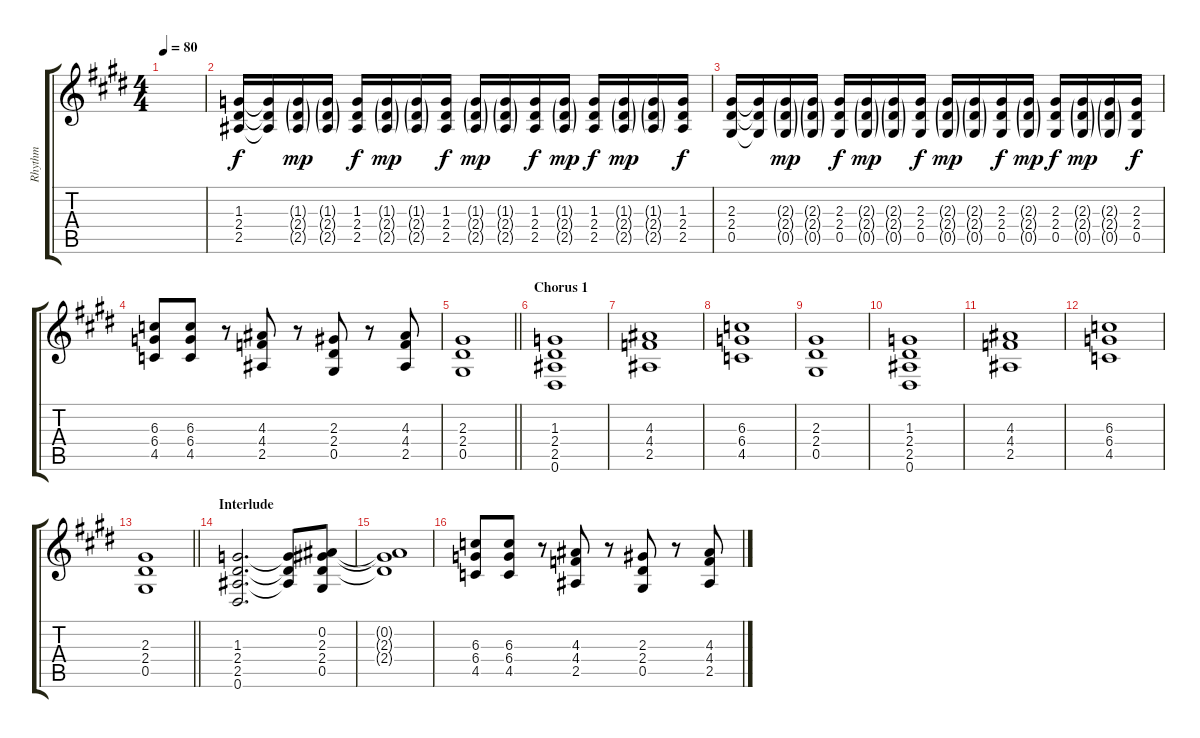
\track ("Rhythm" "Rhythm") {instrument overdrivenguitar}
\staff {score tabs}
\tuning (Eb4 Bb3 Gb3 Db3 Ab2 Eb2) {hide}
\ts (4 4)
\tempo 80
\clef g2
\ks e
|
(1.3 2.4 2.5).16 (1.3{t} 2.4{t} 2.5{t}).16 (1.3{g} 2.4{g} 2.5{g}).16{dy mp} (1.3{g} 2.4{g} 2.5{g}).16 (1.3 2.4 2.5).16{dy f} (1.3{g} 2.4{g} 2.5{g}).16{dy mp} (1.3{g} 2.4{g} 2.5{g}).16 (1.3 2.4 2.5).16{dy f} (1.3{g} 2.4{g} 2.5{g}).16{dy mp} (1.3{g} 2.4{g} 2.5{g}).16 (1.3 2.4 2.5).16{dy f} (1.3{g} 2.4{g} 2.5{g}).16{dy mp} (1.3 2.4 2.5).16{dy f} (1.3{g} 2.4{g} 2.5{g}).16{dy mp} (1.3{g} 2.4{g} 2.5{g}).16 (1.3 2.4 2.5).16{dy f} |
(2.3 2.4 0.5).16 (2.3{t} 2.4{t} 0.5{t}).16 (2.3{g} 2.4{g} 0.5{g}).16{dy mp} (2.3{g} 2.4{g} 0.5{g}).16 (2.3 2.4 0.5).16{dy f} (2.3{g} 2.4{g} 0.5{g}).16{dy mp} (2.3{g} 2.4{g} 0.5{g}).16 (2.3 2.4 0.5).16{dy f} (2.3{g} 2.4{g} 0.5{g}).16{dy mp} (2.3{g} 2.4{g} 0.5{g}).16 (2.3 2.4 0.5).16{dy f} (2.3{g} 2.4{g} 0.5{g}).16{dy mp} (2.3 2.4 0.5).16{dy f} (2.3{g} 2.4{g} 0.5{g}).16{dy mp} (2.3{g} 2.4{g} 0.5{g}).16 (2.3 2.4 0.5).16{dy f} |
(6.3 6.4 4.5).8{volume 13} (6.3 6.4 4.5).8 r.8 (4.3 4.4 2.5).8 r.8 (2.3 2.4 0.5).8 r.8 (4.3 4.4 2.5).8 |
\barLineRight lightlight
(2.3 2.4 0.5).1 |
\section ("" "Chorus 1")
(1.3 2.4 2.5 0.6).1 |
(4.3 4.4 2.5).1 |
(6.3 6.4 4.5).1 |
(2.3 2.4 0.5).1 |
(1.3 2.4 2.5 0.6).1 |
(4.3 4.4 2.5).1 |
(6.3 6.4 4.5).1 |
\barLineRight lightlight
(2.3 2.4 0.5).1 |
\section ("" "Interlude")
(1.3 2.4 2.5 0.6).2{d} (1.3{t} 2.4{t} 2.5{t}).8 (0.2 2.3 2.4 0.5).8 |
(0.2{t} 2.3{t} 2.4{t}).1 |
(6.3 6.4 4.5).8 (6.3 6.4 4.5).8 r.8 (4.3 4.4 2.5).8 r.8 (2.3 2.4 0.5).8 r.8 (4.3 4.4 2.5).8
